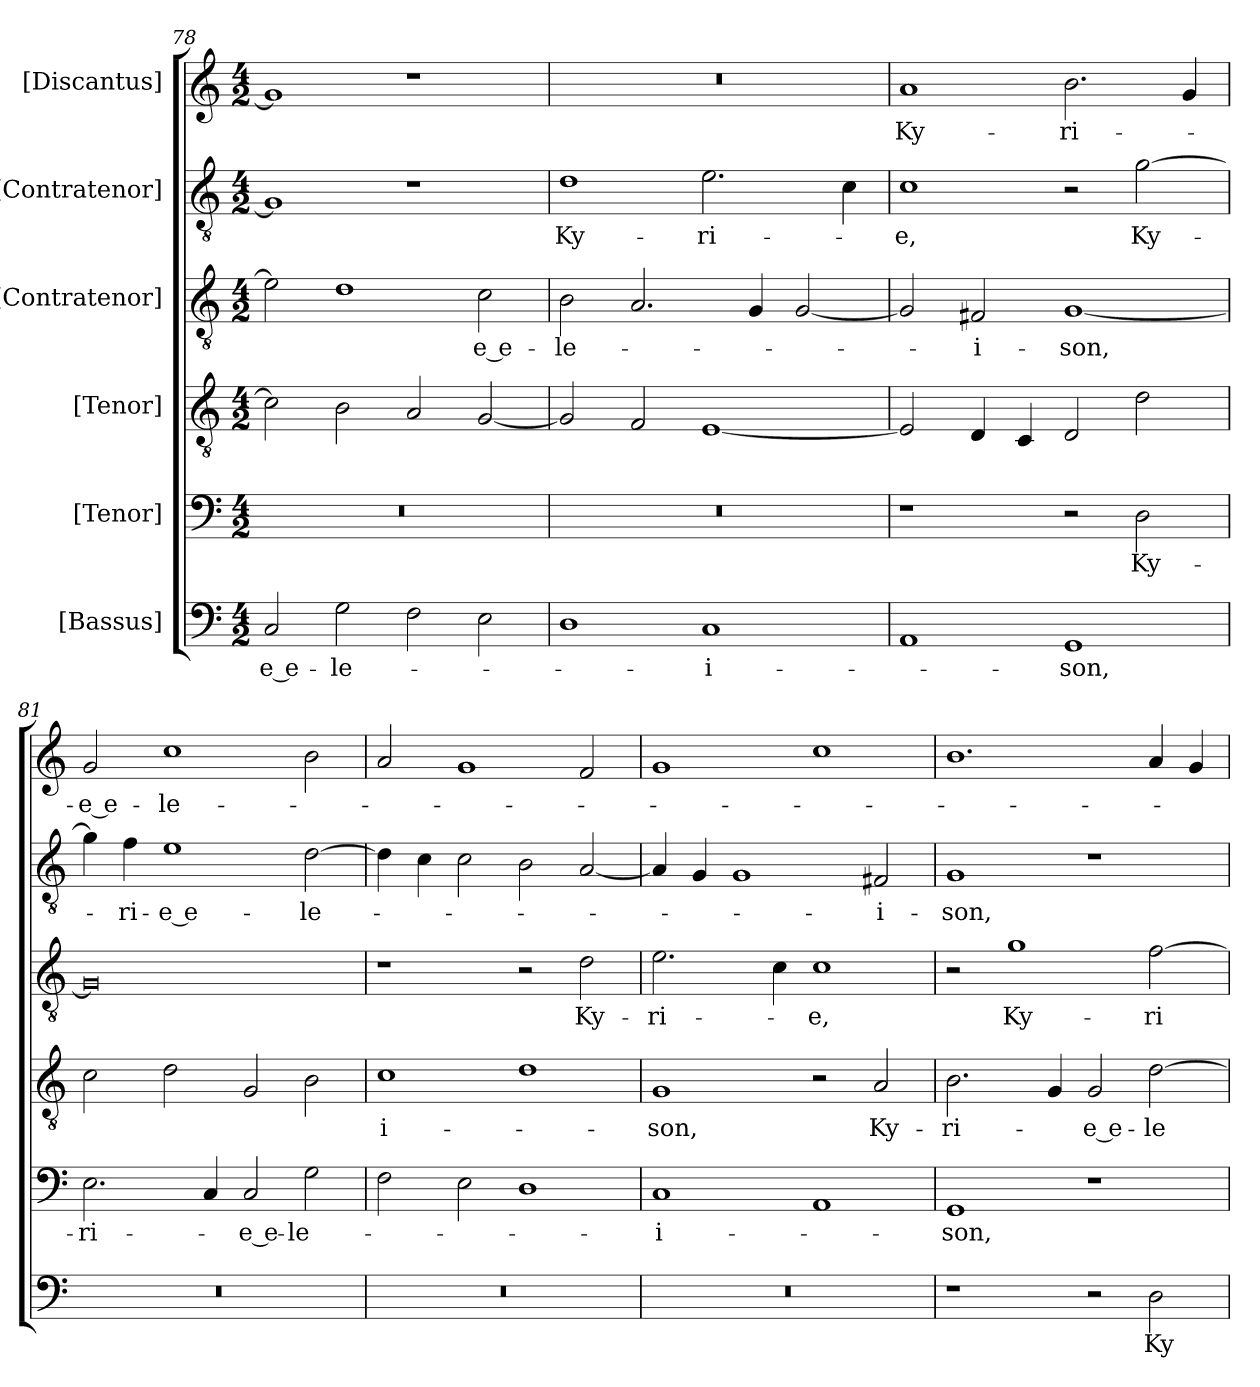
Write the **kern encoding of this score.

**kern	**text	**kern	**text	**kern	**text	**kern	**text	**kern	**text	**kern	**text
*part6	*part6	*part5	*part5	*part4	*part4	*part3	*part3	*part2	*part2	*part1	*part1
*staff6	*staff6	*staff5	*staff5	*staff4	*staff4	*staff3	*staff3	*staff2	*staff2	*staff1	*staff1
*I"[Bassus]	*	*I"[Tenor]	*	*I"[Tenor]	*	*I"[Contratenor]	*	*I"[Contratenor]	*	*I"[Discantus]	*
*clefF4	*	*clefF4	*	*clefGv2	*	*clefGv2	*	*clefGv2	*	*clefG2	*
*k[]	*	*k[]	*	*k[]	*	*k[]	*	*k[]	*	*k[]	*
*M4/2	*	*M4/2	*	*M4/2	*	*M4/2	*	*M4/2	*	*M4/2	*
=78	=78	=78	=78	=78	=78	=78	=78	=78	=78	=78	=78
2C/	-e e-	0r	.	2c\]	.	2e\]	.	1G/]	.	1g/]	.
2G\	-le-	.	.	2B\	.	1d\	.	.	.	.	.
2F\	.	.	.	2A/	.	.	.	1r	.	1r	.
2E\	.	.	.	[2G/	.	2c\	-e e-	.	.	.	.
=79	=79	=79	=79	=79	=79	=79	=79	=79	=79	=79	=79
1D\	.	0r	.	2G/]	.	2B\	-le-	1d\	Ky-	0r	.
.	.	.	.	2F/	.	2.A/	.	.	.	.	.
1C/	-i-	.	.	[1E/	.	.	.	2.e\	-ri-	.	.
.	.	.	.	.	.	4G/	.	.	.	.	.
.	.	.	.	.	.	[2G/	.	.	.	.	.
.	.	.	.	.	.	.	.	4c\	.	.	.
=80	=80	=80	=80	=80	=80	=80	=80	=80	=80	=80	=80
1AA/	.	1r	.	2E/]	.	2G/]	.	1c\	-e,	1a/	Ky-
.	.	.	.	4D/	.	2F#X/	-i-	.	.	.	.
.	.	.	.	4C/	.	.	.	.	.	.	.
1GG/	-son,	2r	.	2D/	.	[1G/	-son,	2r	.	2.b\	-ri-
.	.	2D\	Ky-	2d\	.	.	.	[2g\	Ky-	.	.
.	.	.	.	.	.	.	.	.	.	4g/	.
=81	=81	=81	=81	=81	=81	=81	=81	=81	=81	=81	=81
0r	.	2.E\	-ri-	2c\	.	0G/]	.	4g\]	.	2g/	-e e-
.	.	.	.	.	.	.	.	4f\	-ri-	.	.
.	.	.	.	2d\	.	.	.	1e\	-e e-	1cc\	-le-
.	.	4C/	.	.	.	.	.	.	.	.	.
.	.	2C/	-e e-	2G/	.	.	.	.	.	.	.
.	.	2G\	-le-	2B\	.	.	.	[2d\	-le-	2b\	.
=82	=82	=82	=82	=82	=82	=82	=82	=82	=82	=82	=82
0r	.	2F\	.	1c\	-i-	1r	.	4d\]	.	2a/	.
.	.	.	.	.	.	.	.	4c\	.	.	.
.	.	2E\	.	.	.	.	.	2c\	.	1g/	.
.	.	1D\	.	1d\	.	2r	.	2B\	.	.	.
.	.	.	.	.	.	2d\	Ky-	[2A/	.	2f/	.
=83	=83	=83	=83	=83	=83	=83	=83	=83	=83	=83	=83
0r	.	1C/	-i-	1G/	-son,	2.e\	-ri-	4A/]	.	1g/	.
.	.	.	.	.	.	.	.	4G/	.	.	.
.	.	.	.	.	.	.	.	1G/	.	.	.
.	.	.	.	.	.	4c\	.	.	.	.	.
.	.	1AA/	.	2r	.	1c\	-e,	.	.	1cc\	.
.	.	.	.	2A/	Ky-	.	.	2F#X/	-i-	.	.
=84	=84	=84	=84	=84	=84	=84	=84	=84	=84	=84	=84
1r	.	1GG/	-son,	2.B\	-ri-	2r	.	1G/	-son,	1.b\	.
.	.	.	.	.	.	1g\	Ky-	.	.	.	.
.	.	.	.	4G/	.	.	.	.	.	.	.
2r	.	1r	.	2G/	-e e-	.	.	1r	.	.	.
2D\	Ky-	.	.	[2d\	-le-	[2f\	-ri-	.	.	4a/	.
.	.	.	.	.	.	.	.	.	.	4g/	.
=	=	=	=	=	=	=	=	=	=	=	=
*-	*-	*-	*-	*-	*-	*-	*-	*-	*-	*-	*-
